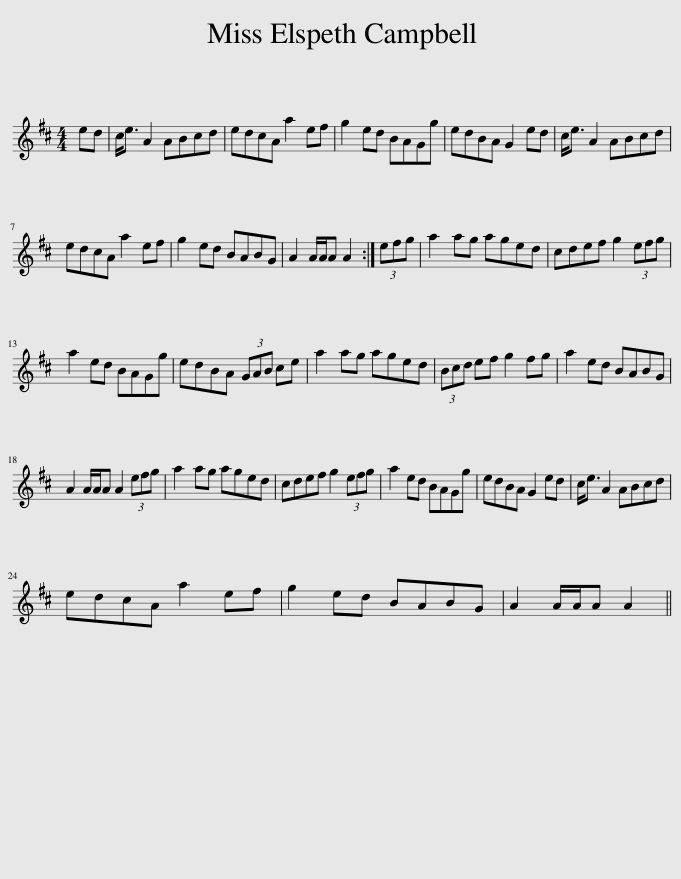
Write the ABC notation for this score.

X:1
L:1/8
M:4/4
I:linebreak $
K:D
V:1 treble
V:1
 ed | c<e A2 ABcd | edcA a2 ef | g2 ed BAGg | edBA G2 ed | %5
 c<e A2 ABcd |$ edcA a2 ef | g2 ed BABG | A2 A/A/A A2 :| (3efg | %10
 a2 ag aged | cdef g2 (3efg |$ a2 ed BAGg | edBA (3GAB ce | a2 ag aged | %15
 (3Bcd ef g2 fg | a2 ed BABG |$ A2 A/A/A A2 (3efg | a2 ag aged | cdef g2 (3efg | %20
 a2 ed BAGg | edBA G2 ed | c<e A2 ABcd |$ edcA a2 ef | g2 ed BABG | %25
 A2 A/A/A A2 || %26
